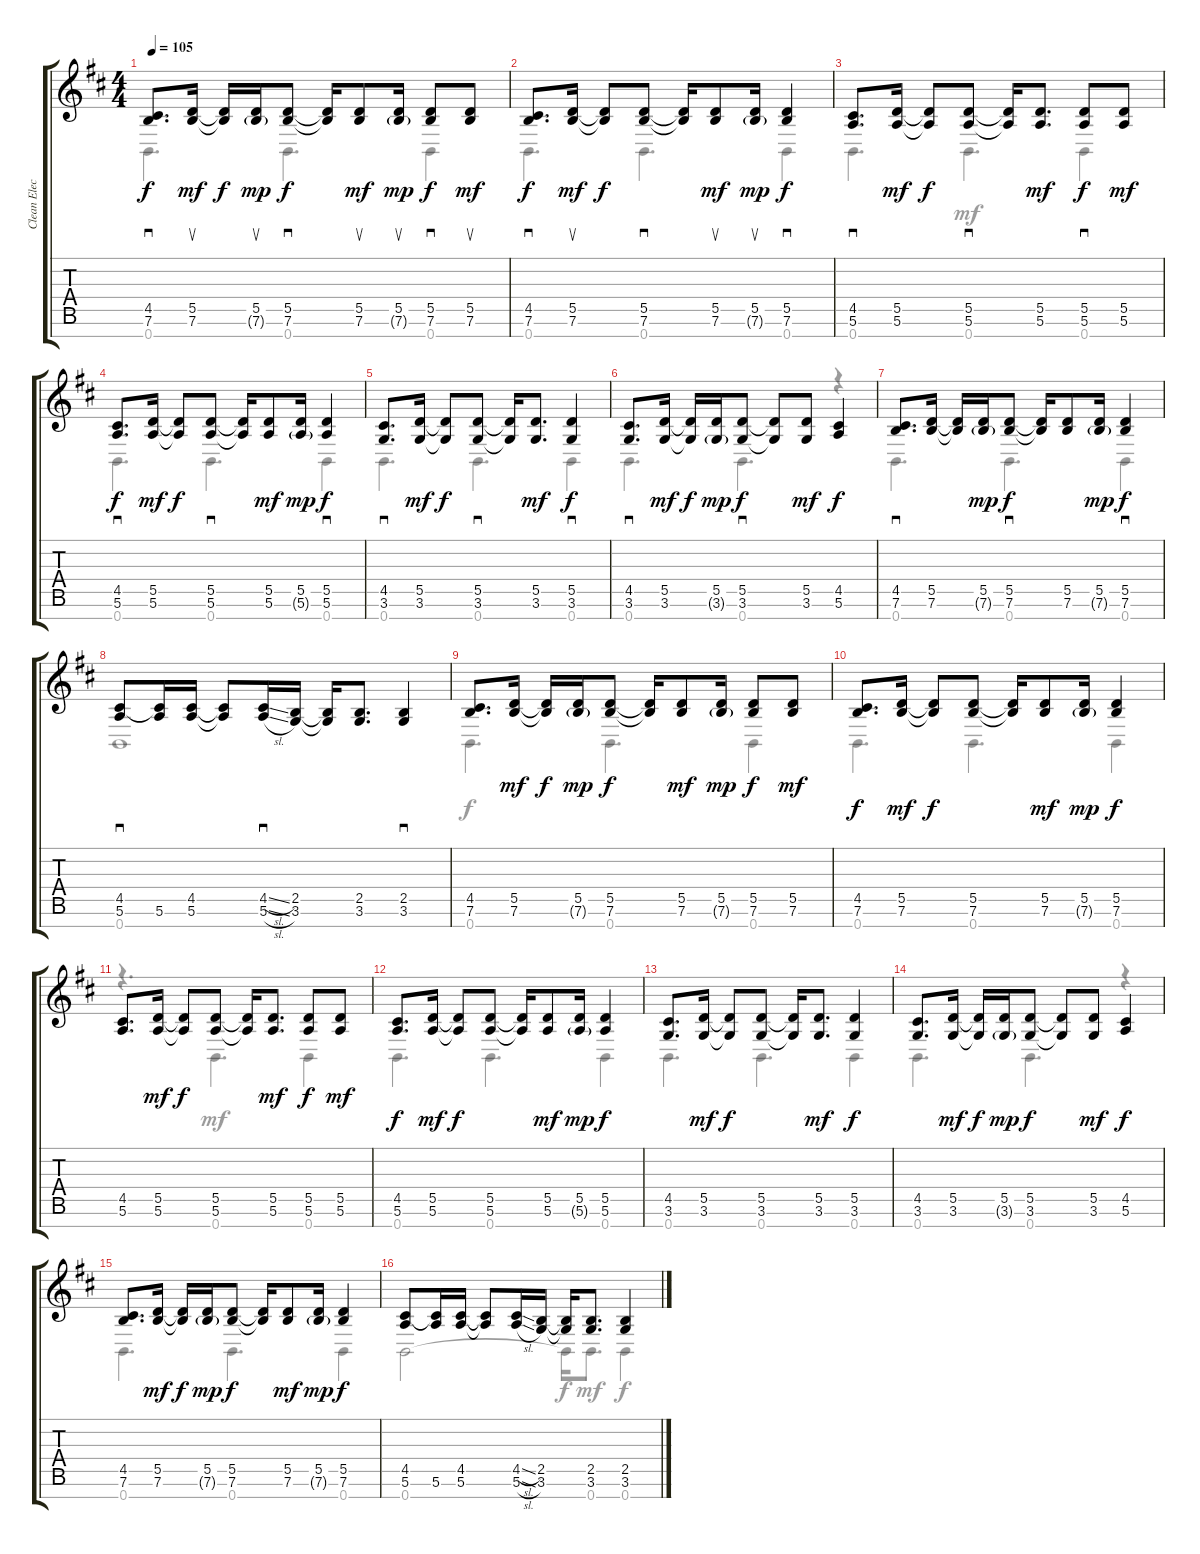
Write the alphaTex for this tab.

\track ("Clean Electric" "Clean Elec") {instrument acousticguitarsteel}
\staff {score tabs}
\tuning (E4 B3 G3 D3 A2 E2 B1) {hide}
\voice
\ts (4 4)
\tempo 105
\clef g2
\ks d
(4.5 7.6).8{d sd dy f instrument acousticguitarsteel beam Up} (5.5 7.6).16{su dy mf beam Up} (5.5{t} 7.6{t}).16{dy f} (5.5 7.6{g}).16{su dy mp} (5.5 7.6).8{sd dy f} (5.5{t} 7.6{t}).16 (5.5 7.6).8{su dy mf} (5.5 7.6{g}).16{su dy mp} (5.5 7.6).8{sd dy f} (5.5 7.6).8{su dy mf} |
(4.5 7.6).8{d sd dy f} (5.5 7.6).16{su dy mf} (5.5{t} 7.6{t}).8{dy f} (5.5 7.6).8{sd} (5.5{t} 7.6{t}).16 (5.5 7.6).8{su dy mf} (5.5 7.6{g}).16{su dy mp} (5.5 7.6).4{sd dy f} |
(4.5 5.6).8{d sd} (5.5 5.6).16{dy mf} (5.5{t} 5.6{t}).8{dy f} (5.5 5.6).8{sd} (5.5{t} 5.6{t}).16 (5.5 5.6).8{d dy mf} (5.5 5.6).8{sd dy f} (5.5 5.6).8{dy mf} |
(4.5 5.6).8{d sd dy f} (5.5 5.6).16{dy mf} (5.5{t} 5.6{t}).8{dy f} (5.5 5.6).8{sd} (5.5{t} 5.6{t}).16 (5.5 5.6).8{dy mf} (5.5 5.6{g}).16{dy mp} (5.5 5.6).4{sd dy f} |
(4.5 3.6).8{d sd} (5.5 3.6).16{dy mf} (5.5{t} 3.6{t}).8{dy f} (5.5 3.6).8{sd} (5.5{t} 3.6{t}).16 (5.5 3.6).8{d dy mf} (5.5 3.6).4{sd dy f} |
(4.5 3.6).8{d sd} (5.5 3.6).16{dy mf} (5.5{t} 3.6{t}).16{dy f} (5.5 3.6{g}).16{dy mp} (5.5 3.6).8{sd dy f} (5.5{t} 3.6{t}).8 (5.5 3.6).8{dy mf} (4.5 5.6).4{dy f} |
(4.5 7.6).8{d sd} (5.5 7.6).16 (5.5{t} 7.6{t}).16 (5.5 7.6{g}).16{dy mp} (5.5 7.6).8{sd dy f} (5.5{t} 7.6{t}).16 (5.5 7.6).8 (5.5 7.6{g}).16{dy mp} (5.5 7.6).4{sd dy f} |
(4.5 5.6).8{sd} (4.5{t} 5.6).16 (4.5 5.6).16 (4.5{t} 5.6{t}).8 (4.5{sl} 5.6{sl}).16{sd} (2.5 3.6).16 (2.5{t} 3.6{t}).16 (2.5 3.6).8{d} (2.5 3.6).4{sd} |
(4.5 7.6).8{d beam Up} (5.5 7.6).16{dy mf beam Up} (5.5{t} 7.6{t}).16{dy f} (5.5 7.6{g}).16{dy mp} (5.5 7.6).8{dy f} (5.5{t} 7.6{t}).16 (5.5 7.6).8{dy mf} (5.5 7.6{g}).16{dy mp} (5.5 7.6).8{dy f} (5.5 7.6).8{dy mf} |
(4.5 7.6).8{d dy f} (5.5 7.6).16{dy mf} (5.5{t} 7.6{t}).8{dy f} (5.5 7.6).8 (5.5{t} 7.6{t}).16 (5.5 7.6).8{dy mf} (5.5 7.6{g}).16{dy mp} (5.5 7.6).4{dy f} |
(4.5 5.6).8{d} (5.5 5.6).16{dy mf} (5.5{t} 5.6{t}).8{dy f} (5.5 5.6).8 (5.5{t} 5.6{t}).16 (5.5 5.6).8{d dy mf} (5.5 5.6).8{dy f} (5.5 5.6).8{dy mf} |
(4.5 5.6).8{d dy f} (5.5 5.6).16{dy mf} (5.5{t} 5.6{t}).8{dy f} (5.5 5.6).8 (5.5{t} 5.6{t}).16 (5.5 5.6).8{dy mf} (5.5 5.6{g}).16{dy mp} (5.5 5.6).4{dy f} |
(4.5 3.6).8{d} (5.5 3.6).16{dy mf} (5.5{t} 3.6{t}).8{dy f} (5.5 3.6).8 (5.5{t} 3.6{t}).16 (5.5 3.6).8{d dy mf} (5.5 3.6).4{dy f} |
(4.5 3.6).8{d} (5.5 3.6).16{dy mf} (5.5{t} 3.6{t}).16{dy f} (5.5 3.6{g}).16{dy mp} (5.5 3.6).8{dy f} (5.5{t} 3.6{t}).8 (5.5 3.6).8{dy mf} (4.5 5.6).4{dy f} |
(4.5 7.6).8{d} (5.5 7.6).16{dy mf} (5.5{t} 7.6{t}).16{dy f} (5.5 7.6{g}).16{dy mp} (5.5 7.6).8{dy f} (5.5{t} 7.6{t}).16 (5.5 7.6).8{dy mf} (5.5 7.6{g}).16{dy mp} (5.5 7.6).4{dy f} |
(4.5 5.6).8 (4.5{t} 5.6).16 (4.5 5.6).16 (4.5{t} 5.6{t}).8 (4.5{sl} 5.6{sl}).16 (2.5 3.6).16 (2.5{t} 3.6{t}).16 (2.5 3.6).8{d} (2.5 3.6).4
\voice
\clef g2
\ottava regular
\simile none
\ks d
0.7.4{d dy f} 0.7.4{d} 0.7.4 |
0.7.4{d} 0.7.4{d} 0.7.4 |
0.7.4{d} 0.7.4{d dy mf} 0.7.4 |
0.7.4{d} 0.7.4{d} 0.7.4 |
0.7.4{d} 0.7.4{d} 0.7.4 |
0.7.4{d} 0.7.4{d} r.4 |
0.7.4{d} 0.7.4{d} 0.7.4 |
0.7.1 |
0.7.4{d dy f} 0.7.4{d} 0.7.4 |
0.7.4{d} 0.7.4{d} 0.7.4 |
r.4{d} 0.7.4{d dy mf} 0.7.4 |
0.7.4{d} 0.7.4{d} 0.7.4 |
0.7.4{d} 0.7.4{d} 0.7.4 |
0.7.4{d} 0.7.4{d} r.4 |
0.7.4{d} 0.7.4{d} 0.7.4 |
0.7.2 0.7{t}.16{dy f} 0.7.8{d dy mf} 0.7.4{dy f}
